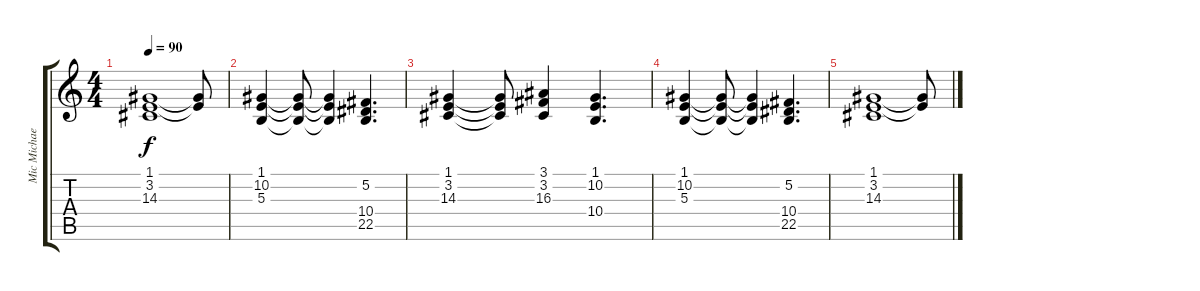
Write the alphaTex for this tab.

\track ("Mic Michaeli" "Mic Michae") {instrument synthstrings1}
\staff {score tabs}
\tuning (Eb4 Bb3 Gb3 Db3 Ab2 Eb2) {hide}
\ts (4 4)
\tempo 90
\clef g2
\ks c
(1.1 3.2 14.3).1{dy f} (1.1{t} 14.3{t}).8 |
(1.1 10.2 5.3).4 (1.1{t} 10.2{t} 5.3{t}).8 (1.1{t} 10.2{t} 5.3{t}).4 (5.2 10.4 22.5).4{d} |
(1.1 3.2 14.3).4 (1.1{t} 3.2{t} 14.3{t}).8 (3.1 3.2 16.3).4 (1.1 10.2 10.4).4{d} |
(1.1 10.2 5.3).4 (1.1{t} 10.2{t} 5.3{t}).8 (1.1{t} 10.2{t} 5.3{t}).4 (5.2 10.4 22.5).4{d} |
(1.1 3.2 14.3).1 (1.1{t} 14.3{t}).8
